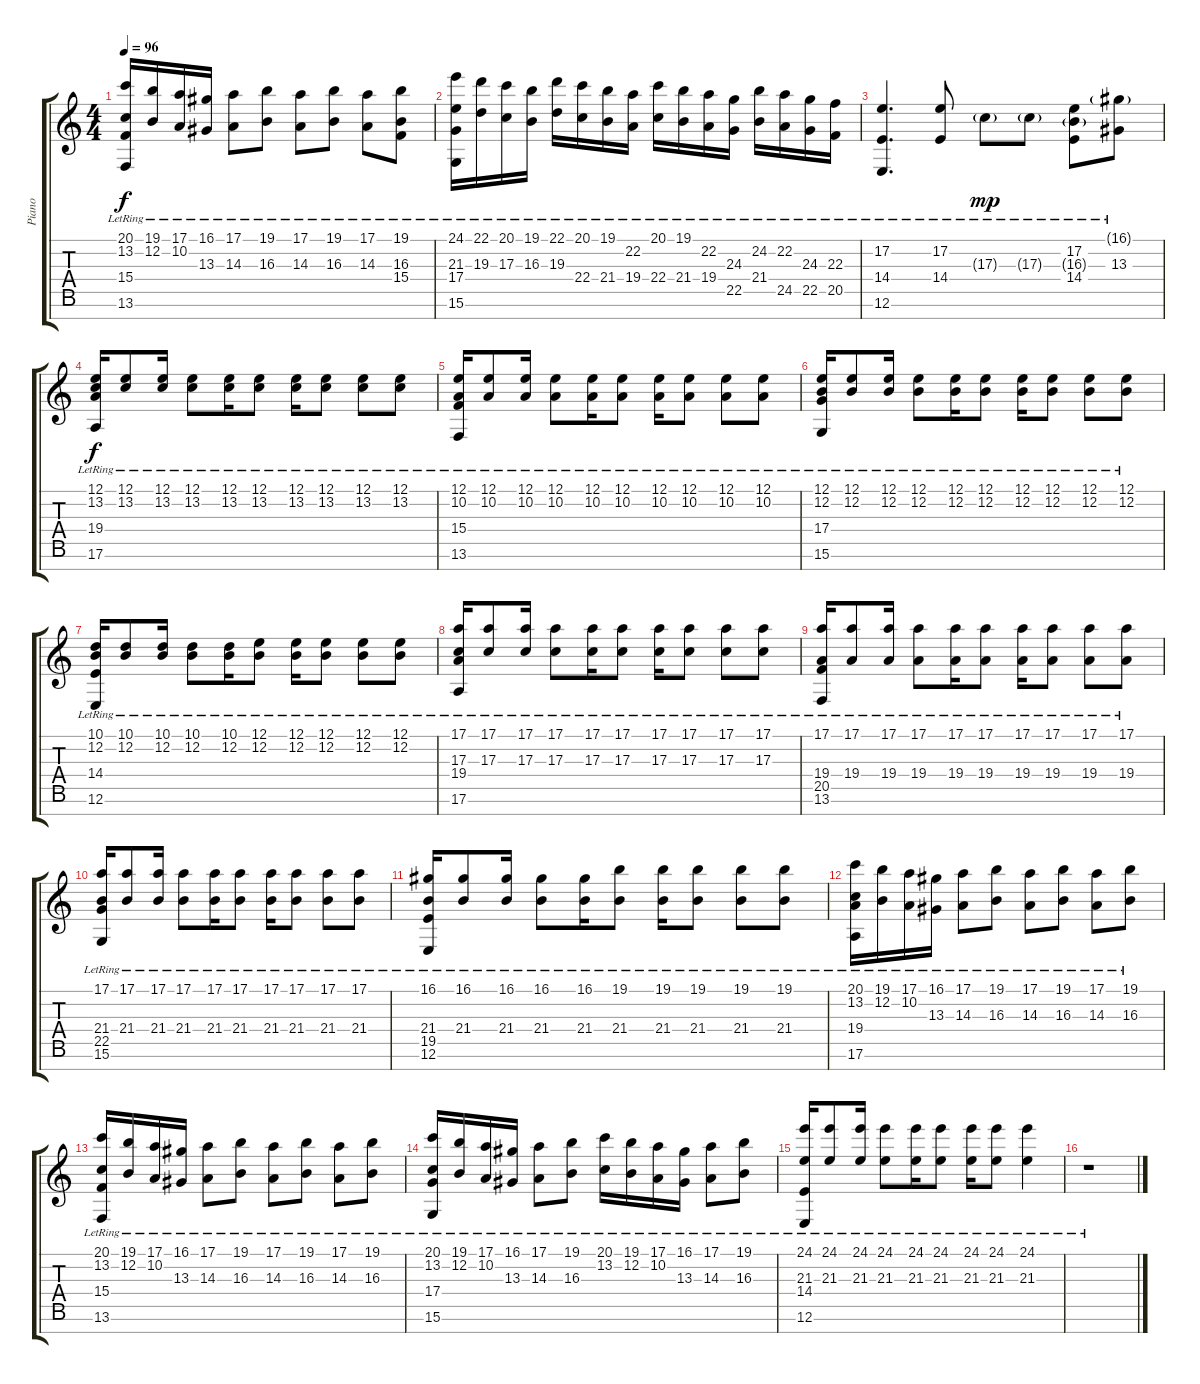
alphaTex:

\track ("Piano" "Piano") {instrument acousticgrandpiano}
\staff {score tabs}
\tuning (E4 B3 G3 D3 A2 E2 B1) {hide}
\ts (4 4)
\tempo 96
\clef g2
\ks c
(20.1{lr} 13.2{lr} 15.4{lr} 13.6{lr}).16{dy f} (19.1{lr} 12.2{lr}).16 (17.1{lr} 10.2{lr}).16 (16.1{lr} 13.3{lr}).16 (17.1{lr} 14.3{lr}).8 (19.1{lr} 16.3{lr}).8 (17.1{lr} 14.3{lr}).8 (19.1{lr} 16.3{lr}).8 (17.1{lr} 14.3{lr}).8 (19.1{lr} 16.3{lr} 15.4{lr}).8 |
(24.1{lr} 21.3{lr} 17.4{lr} 15.6{lr}).16 (22.1{lr} 19.3{lr}).16 (20.1{lr} 17.3{lr}).16 (19.1{lr} 16.3{lr}).16 (22.1{lr} 19.3{lr}).16 (20.1{lr} 22.4{lr}).16 (19.1{lr} 21.4{lr}).16 (22.2{lr} 19.4{lr}).16 (20.1{lr} 22.4{lr}).16 (19.1{lr} 21.4{lr}).16 (22.2{lr} 19.4{lr}).16 (24.3{lr} 22.5{lr}).16 (24.2{lr} 21.4{lr}).16 (22.2{lr} 24.5{lr}).16 (24.3{lr} 22.5{lr}).16 (22.3{lr} 20.5{lr}).16 |
(17.2{lr} 14.4{lr} 12.6{lr}).4{d} (17.2{lr} 14.4{lr}).8 17.3{g lr}.8{dy mp} 17.3{g lr}.8 (17.2{lr} 16.3{g lr} 14.4{lr}).8 (16.1{g lr} 13.3{lr}).8 |
(12.1{lr} 13.2{lr} 19.4{lr} 17.6{lr}).16{dy f} (12.1{lr} 13.2{lr}).8 (12.1{lr} 13.2{lr}).16 (12.1{lr} 13.2{lr}).8 (12.1{lr} 13.2{lr}).16 (12.1{lr} 13.2{lr}).8 (12.1{lr} 13.2{lr}).16 (12.1{lr} 13.2{lr}).8 (12.1{lr} 13.2{lr}).8 (12.1{lr} 13.2{lr}).8 |
(12.1{lr} 10.2{lr} 15.4{lr} 13.6{lr}).16 (12.1{lr} 10.2{lr}).8 (12.1{lr} 10.2{lr}).16 (12.1{lr} 10.2{lr}).8 (12.1{lr} 10.2{lr}).16 (12.1{lr} 10.2{lr}).8 (12.1{lr} 10.2{lr}).16 (12.1{lr} 10.2{lr}).8 (12.1{lr} 10.2{lr}).8 (12.1{lr} 10.2{lr}).8 |
(12.1{lr} 12.2{lr} 17.4{lr} 15.6{lr}).16 (12.1{lr} 12.2{lr}).8 (12.1{lr} 12.2{lr}).16 (12.1{lr} 12.2{lr}).8 (12.1{lr} 12.2{lr}).16 (12.1{lr} 12.2{lr}).8 (12.1{lr} 12.2{lr}).16 (12.1{lr} 12.2{lr}).8 (12.1{lr} 12.2{lr}).8 (12.1{lr} 12.2{lr}).8 |
(10.1{lr} 12.2{lr} 14.4{lr} 12.6{lr}).16 (10.1{lr} 12.2{lr}).8 (10.1{lr} 12.2{lr}).16 (10.1{lr} 12.2{lr}).8 (10.1{lr} 12.2{lr}).16 (12.1{lr} 12.2{lr}).8 (12.1{lr} 12.2{lr}).16 (12.1{lr} 12.2{lr}).8 (12.1{lr} 12.2{lr}).8 (12.1{lr} 12.2{lr}).8 |
(17.1{lr} 17.3{lr} 19.4{lr} 17.6{lr}).16 (17.1{lr} 17.3{lr}).8 (17.1{lr} 17.3{lr}).16 (17.1{lr} 17.3{lr}).8 (17.1{lr} 17.3{lr}).16 (17.1{lr} 17.3{lr}).8 (17.1{lr} 17.3{lr}).16 (17.1{lr} 17.3{lr}).8 (17.1{lr} 17.3{lr}).8 (17.1{lr} 17.3{lr}).8 |
(17.1{lr} 19.4{lr} 20.5{lr} 13.6{lr}).16 (17.1{lr} 19.4{lr}).8 (17.1{lr} 19.4{lr}).16 (17.1{lr} 19.4{lr}).8 (17.1{lr} 19.4{lr}).16 (17.1{lr} 19.4{lr}).8 (17.1{lr} 19.4{lr}).16 (17.1{lr} 19.4{lr}).8 (17.1{lr} 19.4{lr}).8 (17.1{lr} 19.4{lr}).8 |
(17.1{lr} 21.4{lr} 22.5{lr} 15.6{lr}).16 (17.1{lr} 21.4{lr}).8 (17.1{lr} 21.4{lr}).16 (17.1{lr} 21.4{lr}).8 (17.1{lr} 21.4{lr}).16 (17.1{lr} 21.4{lr}).8 (17.1{lr} 21.4{lr}).16 (17.1{lr} 21.4{lr}).8 (17.1{lr} 21.4{lr}).8 (17.1{lr} 21.4{lr}).8 |
(16.1{lr} 21.4{lr} 19.5{lr} 12.6{lr}).16 (16.1{lr} 21.4{lr}).8 (16.1{lr} 21.4{lr}).16 (16.1{lr} 21.4{lr}).8 (16.1{lr} 21.4{lr}).16 (19.1{lr} 21.4{lr}).8 (19.1{lr} 21.4{lr}).16 (19.1{lr} 21.4{lr}).8 (19.1{lr} 21.4{lr}).8 (19.1{lr} 21.4{lr}).8 |
(20.1{lr} 13.2{lr} 19.4{lr} 17.6{lr}).16 (19.1{lr} 12.2{lr}).16 (17.1{lr} 10.2{lr}).16 (16.1{lr} 13.3{lr}).16 (17.1{lr} 14.3{lr}).8 (19.1{lr} 16.3{lr}).8 (17.1{lr} 14.3{lr}).8 (19.1{lr} 16.3{lr}).8 (17.1{lr} 14.3{lr}).8 (19.1{lr} 16.3{lr}).8 |
(20.1{lr} 13.2{lr} 15.4{lr} 13.6{lr}).16 (19.1{lr} 12.2{lr}).16 (17.1{lr} 10.2{lr}).16 (16.1{lr} 13.3{lr}).16 (17.1{lr} 14.3{lr}).8 (19.1{lr} 16.3{lr}).8 (17.1{lr} 14.3{lr}).8 (19.1{lr} 16.3{lr}).8 (17.1{lr} 14.3{lr}).8 (19.1{lr} 16.3{lr}).8 |
(20.1{lr} 13.2{lr} 17.4{lr} 15.6{lr}).16 (19.1{lr} 12.2{lr}).16 (17.1{lr} 10.2{lr}).16 (16.1{lr} 13.3{lr}).16 (17.1{lr} 14.3{lr}).8 (19.1{lr} 16.3{lr}).8 (20.1{lr} 13.2{lr}).16 (19.1{lr} 12.2{lr}).16 (17.1{lr} 10.2{lr}).16 (16.1{lr} 13.3{lr}).16 (17.1{lr} 14.3{lr}).8 (19.1{lr} 16.3{lr}).8 |
(24.1{lr} 21.3{lr} 14.4{lr} 12.6{lr}).16 (24.1{lr} 21.3{lr}).8 (24.1{lr} 21.3{lr}).16 (24.1{lr} 21.3{lr}).8 (24.1{lr} 21.3{lr}).16 (24.1{lr} 21.3{lr}).8 (24.1{lr} 21.3{lr}).16 (24.1{lr} 21.3{lr}).8 (24.1{lr} 21.3{lr}).4 |
r.1
